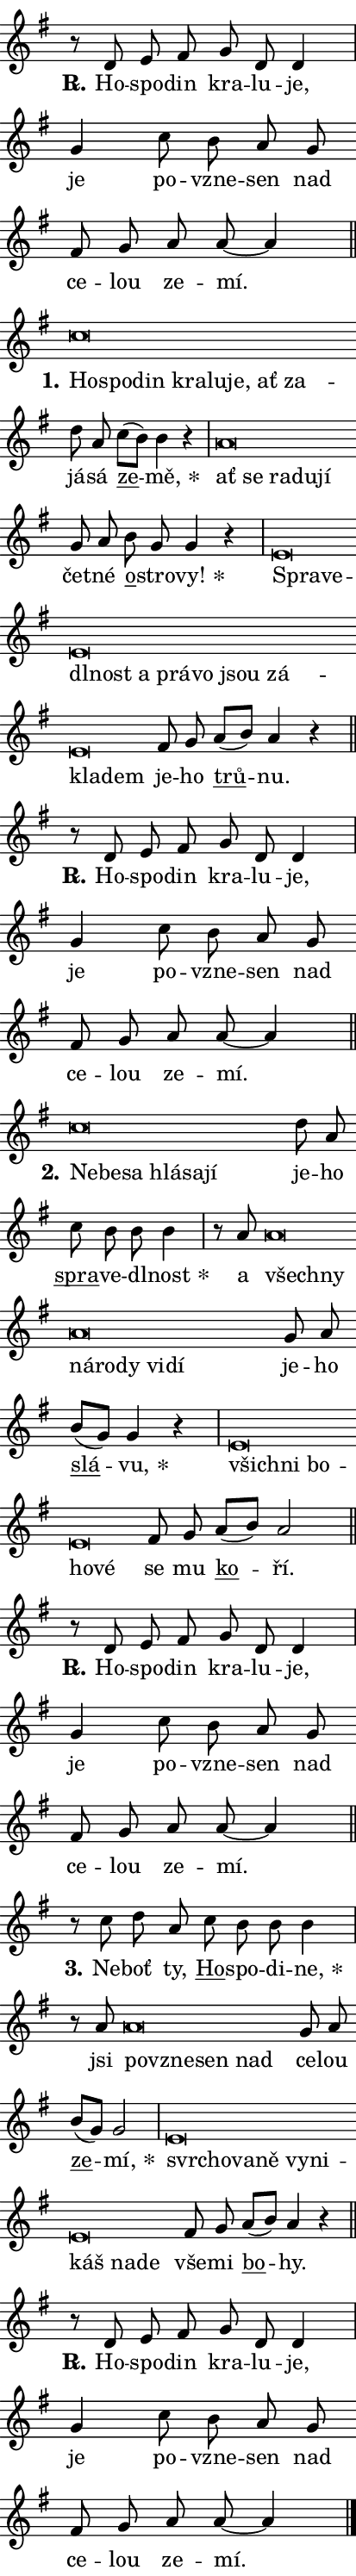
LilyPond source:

\version "2.22.1"
\header { tagline = "" }
\paper {
  indent = 0\cm
  top-margin = 0\cm
  right-margin = 0\cm
  bottom-margin = 0\cm
  left-margin = 0\cm
  paper-width = 7\cm
  page-breaking = #ly:one-page-breaking
  system-system-spacing.basic-distance = #11
  score-system-spacing.basic-distance = #11.3
  ragged-last = ##f
}


%% Author: Thomas Morley
%% https://lists.gnu.org/archive/html/lilypond-user/2020-05/msg00002.html
#(define (line-position grob)
"Returns position of @var[grob} in current system:
   @code{'start}, if at first time-step
   @code{'end}, if at last time-step
   @code{'middle} otherwise
"
  (let* ((col (ly:item-get-column grob))
         (ln (ly:grob-object col 'left-neighbor))
         (rn (ly:grob-object col 'right-neighbor))
         (col-to-check-left (if (ly:grob? ln) ln col))
         (col-to-check-right (if (ly:grob? rn) rn col))
         (break-dir-left
           (and
             (ly:grob-property col-to-check-left 'non-musical #f)
             (ly:item-break-dir col-to-check-left)))
         (break-dir-right
           (and
             (ly:grob-property col-to-check-right 'non-musical #f)
             (ly:item-break-dir col-to-check-right))))
        (cond ((eqv? 1 break-dir-left) 'start)
              ((eqv? -1 break-dir-right) 'end)
              (else 'middle))))

#(define (tranparent-at-line-position vctor)
  (lambda (grob)
  "Relying on @code{line-position} select the relevant enry from @var{vctor}.
Used to determine transparency,"
    (case (line-position grob)
      ((end) (not (vector-ref vctor 0)))
      ((middle) (not (vector-ref vctor 1)))
      ((start) (not (vector-ref vctor 2))))))

noteHeadBreakVisibility =
#(define-music-function (break-visibility)(vector?)
"Makes @code{NoteHead}s transparent relying on @var{break-visibility}"
#{
  \override NoteHead.transparent =
    #(tranparent-at-line-position break-visibility)
#})

#(define delete-ledgers-for-transparent-note-heads
  (lambda (grob)
    "Reads whether a @code{NoteHead} is transparent.
If so this @code{NoteHead} is removed from @code{'note-heads} from
@var{grob}, which is supposed to be @code{LedgerLineSpanner}.
As a result ledgers are not printed for this @code{NoteHead}"
    (let* ((nhds-array (ly:grob-object grob 'note-heads))
           (nhds-list
             (if (ly:grob-array? nhds-array)
                 (ly:grob-array->list nhds-array)
                 '()))
           ;; Relies on the transparent-property being done before
           ;; Staff.LedgerLineSpanner.after-line-breaking is executed.
           ;; This is fragile ...
           (to-keep
             (remove
               (lambda (nhd)
                 (ly:grob-property nhd 'transparent #f))
               nhds-list)))
      ;; TODO find a better method to iterate over grob-arrays, similiar
      ;; to filter/remove etc for lists
      ;; For now rebuilt from scratch
      (set! (ly:grob-object grob 'note-heads)  '())
      (for-each
        (lambda (nhd)
          (ly:pointer-group-interface::add-grob grob 'note-heads nhd))
        to-keep))))

hideNotes = {
  \noteHeadBreakVisibility #begin-of-line-visible
}
unHideNotes = {
  \noteHeadBreakVisibility #all-visible
}

% work-around for resetting accidentals
% https://lilypond.org/doc/v2.23/Documentation/notation/displaying-rhythms#unmetered-music
cadenzaMeasure = {
  \cadenzaOff
  \partial 1024 s1024
  \cadenzaOn
}

#(define-markup-command (accent layout props text) (markup?)
  "Underline accented syllable"
  (interpret-markup layout props
    #{\markup \override #'(offset . 4.3) \underline { #text }#}))

responsum = \markup \concat {
  "R" \hspace #-1.05 \path #0.1 #'((moveto 0 0.07) (lineto 0.9 0.8)) \hspace #0.05 "."
}

\layout {
    \context {
        \Staff
        \remove "Time_signature_engraver"
        \override LedgerLineSpanner.after-line-breaking = #delete-ledgers-for-transparent-note-heads
    }
    \context {
        \Voice {
            \override NoteHead.output-attributes = #'((class . "notehead"))
            \override Hairpin.height = #0.55
        }
    }
    \context {
        \Lyrics {
            \override StanzaNumber.output-attributes = #'((class . "stanzanumber"))
            \override LyricSpace.minimum-distance = #0.9
            \override LyricText.font-name = #"TeX Gyre Schola"
            \override LyricText.font-size = 1
            \override StanzaNumber.font-name = #"TeX Gyre Schola Bold"
            \override StanzaNumber.font-size = 1
        }
    }
}

% magnetic-lyrics.ily
%
%   written by
%     Jean Abou Samra <jean@abou-samra.fr>
%     Werner Lemberg <wl@gnu.org>
%
%   adapted by
%     Jiri Hon <jiri.hon@gmail.com>
%
% Version 2022-Apr-15

% https://www.mail-archive.com/lilypond-user@gnu.org/msg149350.html

#(define (Left_hyphen_pointer_engraver context)
   "Collect syllable-hyphen-syllable occurrences in lyrics and store
them in properties.  This engraver only looks to the left.  For
example, if the lyrics input is @code{foo -- bar}, it does the
following.

@itemize @bullet
@item
Set the @code{text} property of the @code{LyricHyphen} grob between
@q{foo} and @q{bar} to @code{foo}.

@item
Set the @code{left-hyphen} property of the @code{LyricText} grob with
text @q{foo} to the @code{LyricHyphen} grob between @q{foo} and
@q{bar}.
@end itemize

Use this auxiliary engraver in combination with the
@code{lyric-@/text::@/apply-@/magnetic-@/offset!} hook."
   (let ((hyphen #f)
         (text #f))
     (make-engraver
      (acknowledgers
       ((lyric-syllable-interface engraver grob source-engraver)
        (set! text grob)))
      (end-acknowledgers
       ((lyric-hyphen-interface engraver grob source-engraver)
        ;(when (not (grob::has-interface grob 'lyric-space-interface))
          (set! hyphen grob)));)
      ((stop-translation-timestep engraver)
       (when (and text hyphen)
         (ly:grob-set-object! text 'left-hyphen hyphen))
       (set! text #f)
       (set! hyphen #f)))))

#(define (lyric-text::apply-magnetic-offset! grob)
   "If the space between two syllables is less than the value in
property @code{LyricText@/.details@/.squash-threshold}, move the right
syllable to the left so that it gets concatenated with the left
syllable.

Use this function as a hook for
@code{LyricText@/.after-@/line-@/breaking} if the
@code{Left_@/hyphen_@/pointer_@/engraver} is active."
   (let ((hyphen (ly:grob-object grob 'left-hyphen #f)))
     (when hyphen
       (let ((left-text (ly:spanner-bound hyphen LEFT)))
         (when (grob::has-interface left-text 'lyric-syllable-interface)
           (let* ((common (ly:grob-common-refpoint grob left-text X))
                  (this-x-ext (ly:grob-extent grob common X))
                  (left-x-ext
                   (begin
                     ;; Trigger magnetism for left-text.
                     (ly:grob-property left-text 'after-line-breaking)
                     (ly:grob-extent left-text common X)))
                  ;; `delta` is the gap width between two syllables.
                  (delta (- (interval-start this-x-ext)
                            (interval-end left-x-ext)))
                  (details (ly:grob-property grob 'details))
                  (threshold (assoc-get 'squash-threshold details 0.2)))
             (when (< delta threshold)
               (let* (;; We have to manipulate the input text so that
                      ;; ligatures crossing syllable boundaries are not
                      ;; disabled.  For languages based on the Latin
                      ;; script this is essentially a beautification.
                      ;; However, for non-Western scripts it can be a
                      ;; necessity.
                      (lt (ly:grob-property left-text 'text))
                      (rt (ly:grob-property grob 'text))
                      (is-space (grob::has-interface hyphen 'lyric-space-interface))
                      (space (if is-space " " ""))
                      (space-markup (grob-interpret-markup grob " "))
                      (space-size (interval-length (ly:stencil-extent space-markup X)))
                      (extra-delta (if is-space space-size 0))
                      ;; Append new syllable.
                      (ltrt-space (if (and (string? lt) (string? rt))
                                (string-append lt space rt)
                                (make-concat-markup (list lt space rt))))
                      ;; Right-align `ltrt` to the right side.
                      (ltrt-space-markup (grob-interpret-markup
                               grob
                               (make-translate-markup
                                (cons (interval-length this-x-ext) 0)
                                (make-right-align-markup ltrt-space)))))
                 (begin
                   ;; Don't print `left-text`.
                   (ly:grob-set-property! left-text 'stencil #f)
                   ;; Set text and stencil (which holds all collected
                   ;; syllables so far) and shift it to the left.
                   (ly:grob-set-property! grob 'text ltrt-space)
                   (ly:grob-set-property! grob 'stencil ltrt-space-markup)
                   (ly:grob-translate-axis! grob (- (- delta extra-delta)) X))))))))))


#(define (lyric-hyphen::displace-bounds-first grob)
   ;; Make very sure this callback isn't triggered too early.
   (let ((left (ly:spanner-bound grob LEFT))
         (right (ly:spanner-bound grob RIGHT)))
     (ly:grob-property left 'after-line-breaking)
     (ly:grob-property right 'after-line-breaking)
     (ly:lyric-hyphen::print grob)))

squashThreshold = #0.4

\layout {
  \context {
    \Lyrics
    \consists #Left_hyphen_pointer_engraver
    \override LyricText.after-line-breaking =
      #lyric-text::apply-magnetic-offset!
    \override LyricHyphen.stencil = #lyric-hyphen::displace-bounds-first
    \override LyricText.details.squash-threshold = \squashThreshold
    \override LyricHyphen.minimum-distance = 0
    \override LyricHyphen.minimum-length = \squashThreshold
  }
}

squash = \override LyricText.details.squash-threshold = 9999
unSquash = \override LyricText.details.squash-threshold = \squashThreshold

left = \override LyricText.self-alignment-X = #LEFT
unLeft = \revert LyricText.self-alignment-X

starOffset = #(lambda (grob) 
                (let ((x_offset (ly:self-alignment-interface::aligned-on-x-parent grob)))
                  (if (= x_offset 0) 0 (+ x_offset 1.2))))

star = #(define-music-function (syllable)(string?)
"Append star separator at the end of a syllable"
#{
  \once \override LyricText.X-offset = #starOffset
  \lyricmode { \markup {
    #syllable
    \override #'((font-name . "TeX Gyre Schola Bold")) \hspace #0.2 \lower #0.65 \larger "*"
  } }
#})

starAccent = #(define-music-function (syllable)(string?)
"Append star separator at the end of a syllable and make accent"
#{
  \once \override LyricText.X-offset = #starOffset
  \lyricmode { \markup {
    \accent #syllable
    \override #'((font-name . "TeX Gyre Schola Bold")) \hspace #0.2 \lower #0.65 \larger "*"
  } }
#})

breath = #(define-music-function (syllable)(string?)
"Append breathing indicator at the end of a syllable"
#{
  \lyricmode { \markup { #syllable "+" } }
#})

optionalBreath = #(define-music-function (syllable)(string?)
"Append optional breathing indicator at the end of a syllable"
#{
  \lyricmode { \markup { #syllable "(+)" } }
#})


\score {
    <<
        \new Voice = "melody" { \cadenzaOn \key g \major \relative { r8 d'8 e fis g d d4 \cadenzaMeasure \bar "|" g c8 b a g \bar "" fis g a a~ a4 \cadenzaMeasure \bar "||" \break } }
        \new Lyrics \lyricsto "melody" { \lyricmode { \set stanza = \responsum
Ho -- spo -- din kra -- lu -- je, je po -- vzne -- sen nad ce -- lou ze -- mí. } }
    >>
    \layout {}
}

\score {
    <<
        \new Voice = "melody" { \cadenzaOn \key g \major \relative { c''\breve*1/16 \hideNotes \breve*1/16 \bar "" \breve*1/16 \bar "" \breve*1/16 \bar "" \breve*1/16 \bar "" \breve*1/16 \bar "" \breve*1/16 \breve*1/16 \bar "" \unHideNotes d8 a \bar "" c[( b)] b4 r \cadenzaMeasure \bar "|" a\breve*1/16 \hideNotes \breve*1/16 \bar "" \breve*1/16 \bar "" \breve*1/16 \breve*1/16 \bar "" \unHideNotes g8 a \bar "" b g g4 r \cadenzaMeasure \bar "|" e\breve*1/16 \hideNotes \breve*1/16 \bar "" \breve*1/16 \bar "" \breve*1/16 \bar "" \breve*1/16 \bar "" \breve*1/16 \bar "" \breve*1/16 \bar "" \breve*1/16 \bar "" \breve*1/16 \bar "" \breve*1/16 \breve*1/16 \bar "" \unHideNotes fis8 g \bar "" a[( b)] a4 r \cadenzaMeasure \bar "||" \break } }
        \new Lyrics \lyricsto "melody" { \lyricmode { \set stanza = "1."
\left Ho -- \squash spo -- din kra -- lu -- je, ať za -- \unLeft \unSquash já -- sá \markup \accent ze -- \star mě, \left ať \squash se ra -- du -- jí \unLeft \unSquash čet -- né \markup \accent o -- stro -- \star vy! \left Spra -- \squash ve -- dl -- nost a prá -- vo jsou zá -- kla -- dem \unLeft \unSquash je -- ho \markup \accent trů -- nu. } }
    >>
    \layout {}
}

\score {
    <<
        \new Voice = "melody" { \cadenzaOn \key g \major \relative { r8 d'8 e fis g d d4 \cadenzaMeasure \bar "|" g c8 b a g \bar "" fis g a a~ a4 \cadenzaMeasure \bar "||" \break } }
        \new Lyrics \lyricsto "melody" { \lyricmode { \set stanza = \responsum
Ho -- spo -- din kra -- lu -- je, je po -- vzne -- sen nad ce -- lou ze -- mí. } }
    >>
    \layout {}
}

\score {
    <<
        \new Voice = "melody" { \cadenzaOn \key g \major \relative { c''\breve*1/16 \hideNotes \breve*1/16 \bar "" \breve*1/16 \bar "" \breve*1/16 \bar "" \breve*1/16 \breve*1/16 \bar "" \unHideNotes d8 a \bar "" c b b b4 \cadenzaMeasure \bar "|" r8 a8 a\breve*1/16 \hideNotes \breve*1/16 \bar "" \breve*1/16 \bar "" \breve*1/16 \bar "" \breve*1/16 \bar "" \breve*1/16 \breve*1/16 \bar "" \unHideNotes g8 a \bar "" b[( g)] g4 r \cadenzaMeasure \bar "|" e\breve*1/16 \hideNotes \breve*1/16 \bar "" \breve*1/16 \bar "" \breve*1/16 \breve*1/16 \bar "" \unHideNotes fis8 g \bar "" a[( b)] a2 \cadenzaMeasure \bar "||" \break } }
        \new Lyrics \lyricsto "melody" { \lyricmode { \set stanza = "2."
\left Ne -- \squash be -- sa hlá -- sa -- jí \unLeft \unSquash je -- ho \markup \accent spra -- ve -- dl -- \star nost a \left všech -- \squash ny ná -- ro -- dy vi -- dí \unLeft \unSquash je -- ho \markup \accent slá -- \star vu, \left všich -- \squash ni bo -- ho -- vé \unLeft \unSquash se mu \markup \accent ko -- ří. } }
    >>
    \layout {}
}

\score {
    <<
        \new Voice = "melody" { \cadenzaOn \key g \major \relative { r8 d'8 e fis g d d4 \cadenzaMeasure \bar "|" g c8 b a g \bar "" fis g a a~ a4 \cadenzaMeasure \bar "||" \break } }
        \new Lyrics \lyricsto "melody" { \lyricmode { \set stanza = \responsum
Ho -- spo -- din kra -- lu -- je, je po -- vzne -- sen nad ce -- lou ze -- mí. } }
    >>
    \layout {}
}

\score {
    <<
        \new Voice = "melody" { \cadenzaOn \key g \major \relative { r8 c'' d8 a \bar "" c b b b4 \cadenzaMeasure \bar "|" r8 a8 a\breve*1/16 \hideNotes \breve*1/16 \bar "" \breve*1/16 \breve*1/16 \bar "" \unHideNotes g8 a \bar "" b[( g)] g2 \cadenzaMeasure \bar "|" e\breve*1/16 \hideNotes \breve*1/16 \bar "" \breve*1/16 \bar "" \breve*1/16 \bar "" \breve*1/16 \bar "" \breve*1/16 \bar "" \breve*1/16 \bar "" \breve*1/16 \breve*1/16 \bar "" \unHideNotes fis8 g \bar "" a[( b)] a4 r \cadenzaMeasure \bar "||" \break } }
        \new Lyrics \lyricsto "melody" { \lyricmode { \set stanza = "3."
Ne -- boť ty, \markup \accent Ho -- spo -- di -- \star ne, jsi \left po -- \squash vzne -- sen nad \unLeft \unSquash ce -- lou \markup \accent ze -- \star mí, \left svr -- \squash cho -- va -- ně vy -- ni -- káš na -- de \unLeft \unSquash vše -- mi \markup \accent bo -- hy. } }
    >>
    \layout {}
}

\score {
    <<
        \new Voice = "melody" { \cadenzaOn \key g \major \relative { r8 d'8 e fis g d d4 \cadenzaMeasure \bar "|" g c8 b a g \bar "" fis g a a~ a4 \cadenzaMeasure \bar "||" \break } \bar "|." }
        \new Lyrics \lyricsto "melody" { \lyricmode { \set stanza = \responsum
Ho -- spo -- din kra -- lu -- je, je po -- vzne -- sen nad ce -- lou ze -- mí. } }
    >>
    \layout {}
}
